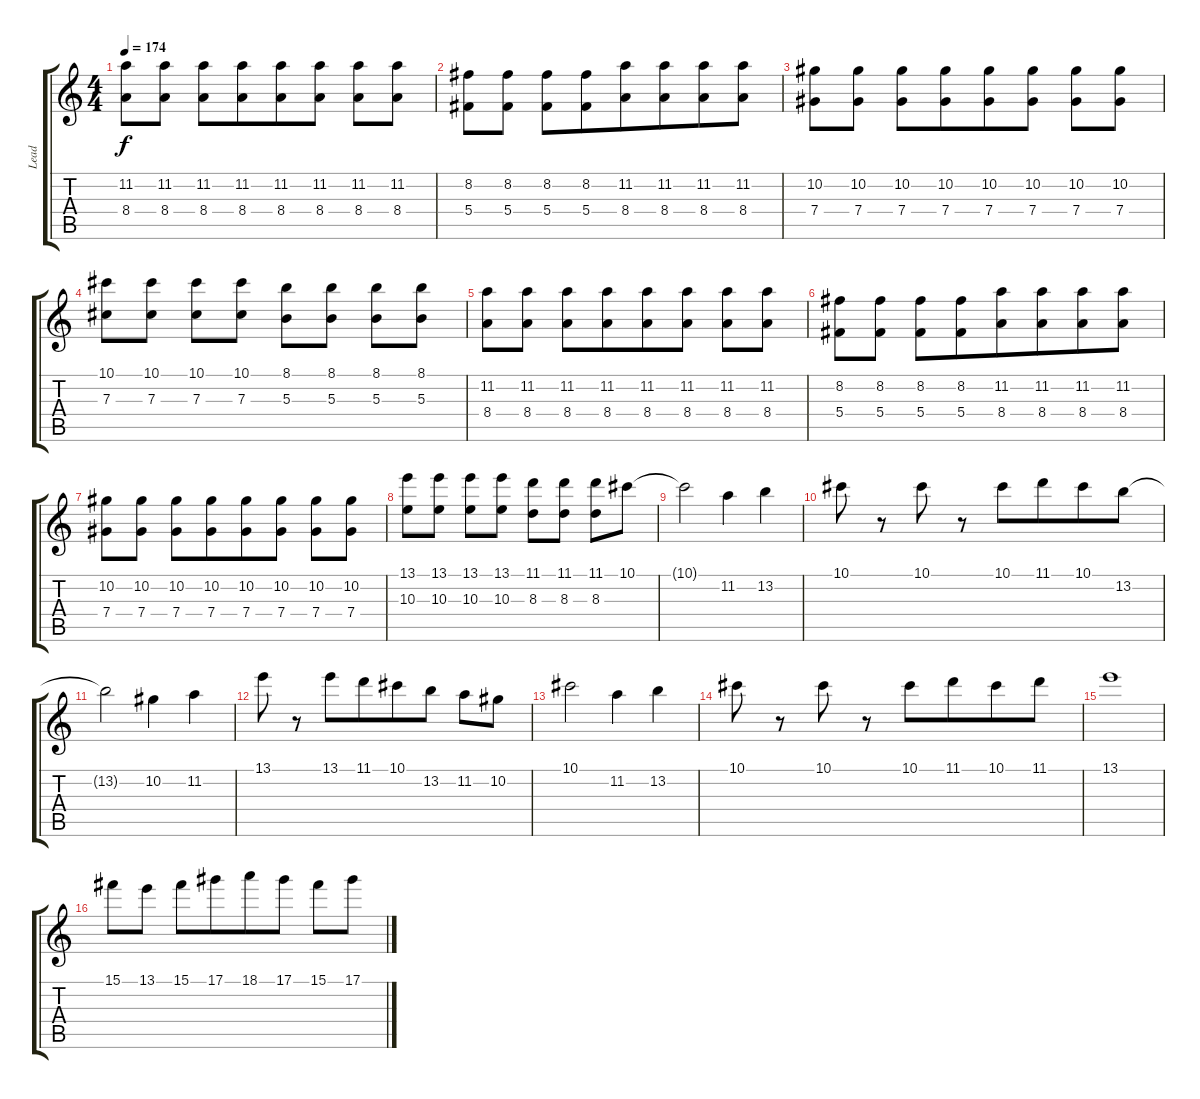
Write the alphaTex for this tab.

\track ("Lead" "Lead") {instrument distortionguitar}
\staff {score tabs}
\tuning (Eb4 Bb3 Gb3 Db3 Ab2 Db2) {hide}
\ts (4 4)
\tempo 174
\clef g2
\ks c
(11.2 8.4).8{dy f beam merge} (11.2 8.4).8 (11.2 8.4).8 (11.2 8.4).8{beam merge} (11.2 8.4).8{beam merge} (11.2 8.4).8 (11.2 8.4).8 (11.2 8.4).8 |
(8.2 5.4).8{beam merge} (8.2 5.4).8 (8.2 5.4).8 (8.2 5.4).8{beam merge} (11.2 8.4).8{beam merge} (11.2 8.4).8{beam merge} (11.2 8.4).8{beam merge} (11.2 8.4).8 |
(10.2 7.4).8 (10.2 7.4).8 (10.2 7.4).8 (10.2 7.4).8{beam merge} (10.2 7.4).8{beam merge} (10.2 7.4).8 (10.2 7.4).8{beam merge} (10.2 7.4).8 |
(10.1 7.3).8 (10.1 7.3).8 (10.1 7.3).8 (10.1 7.3).8 (8.1 5.3).8 (8.1 5.3).8 (8.1 5.3).8 (8.1 5.3).8 |
(11.2 8.4).8{beam merge} (11.2 8.4).8 (11.2 8.4).8 (11.2 8.4).8{beam merge} (11.2 8.4).8{beam merge} (11.2 8.4).8 (11.2 8.4).8 (11.2 8.4).8 |
(8.2 5.4).8{beam merge} (8.2 5.4).8 (8.2 5.4).8 (8.2 5.4).8{beam merge} (11.2 8.4).8{beam merge} (11.2 8.4).8{beam merge} (11.2 8.4).8{beam merge} (11.2 8.4).8 |
(10.2 7.4).8 (10.2 7.4).8 (10.2 7.4).8 (10.2 7.4).8{beam merge} (10.2 7.4).8{beam merge} (10.2 7.4).8 (10.2 7.4).8{beam merge} (10.2 7.4).8 |
(13.1 10.3).8 (13.1 10.3).8 (13.1 10.3).8 (13.1 10.3).8 (11.1 8.3).8 (11.1 8.3).8 (11.1 8.3).8{beam merge} 10.1.8 |
10.1{t}.2{beam merge} 11.2.4 13.2.4 |
10.1.8 r.8 10.1.8 r.8 10.1.8 11.1.8{beam merge} 10.1.8{beam merge} 13.2.8 |
13.2{t}.2{beam merge} 10.2.4 11.2.4 |
13.1.8 r.8 13.1.8 11.1.8{beam merge} 10.1.8 13.2.8 11.2.8 10.2.8 |
10.1.2{beam merge} 11.2.4 13.2.4 |
10.1.8 r.8 10.1.8 r.8 10.1.8 11.1.8{beam merge} 10.1.8{beam merge} 11.1.8 |
13.1.1 |
15.1.8 13.1.8 15.1.8 17.1.8{beam merge} 18.1.8 17.1.8 15.1.8 17.1.8
